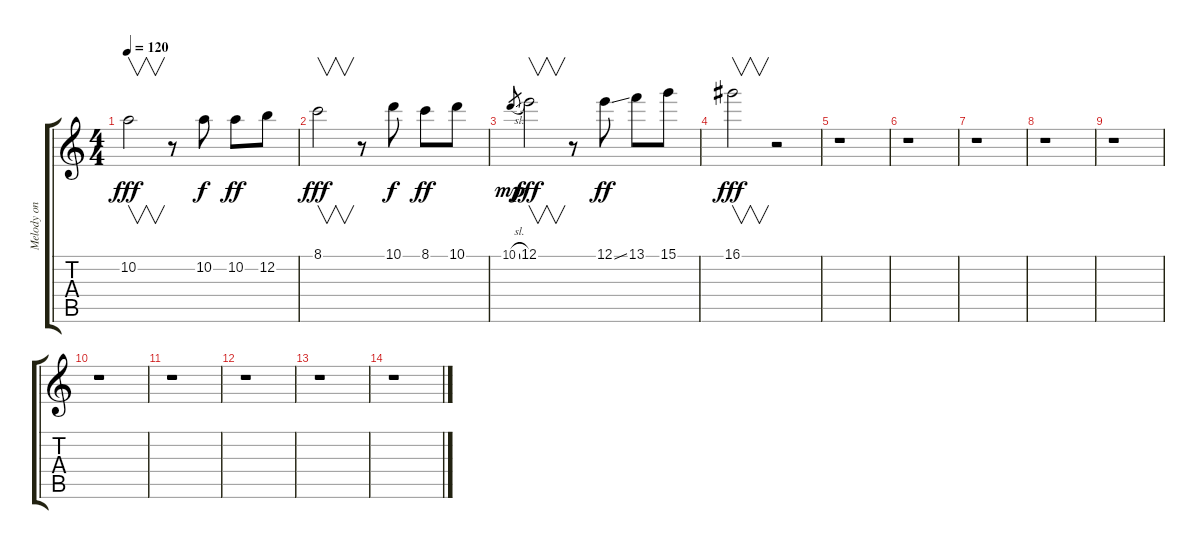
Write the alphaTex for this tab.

\track ("Melody on EG" "Melody on ") {instrument overdrivenguitar}
\staff {score tabs}
\tuning (E4 B3 G3 D3 A2 E2) {hide}
\ts (4 4)
\tempo 120
\clef g2
\ks c
10.2.2{v dy fff} r.8 10.2.8{dy f} 10.2.8{dy ff} 12.2.8 |
8.1.2{v dy fff} r.8 10.1.8{dy f} 8.1.8{dy ff} 10.1.8 |
10.1{sl}.8{gr dy mp} 12.1.2{v dy fff} r.8 12.1{ss}.8{dy ff} 13.1.8 15.1.8 |
16.1.2{v dy fff} r.2 |
r.1 |
r.1 |
r.1 |
r.1 |
r.1 |
r.1 |
r.1 |
r.1 |
r.1 |
r.1
